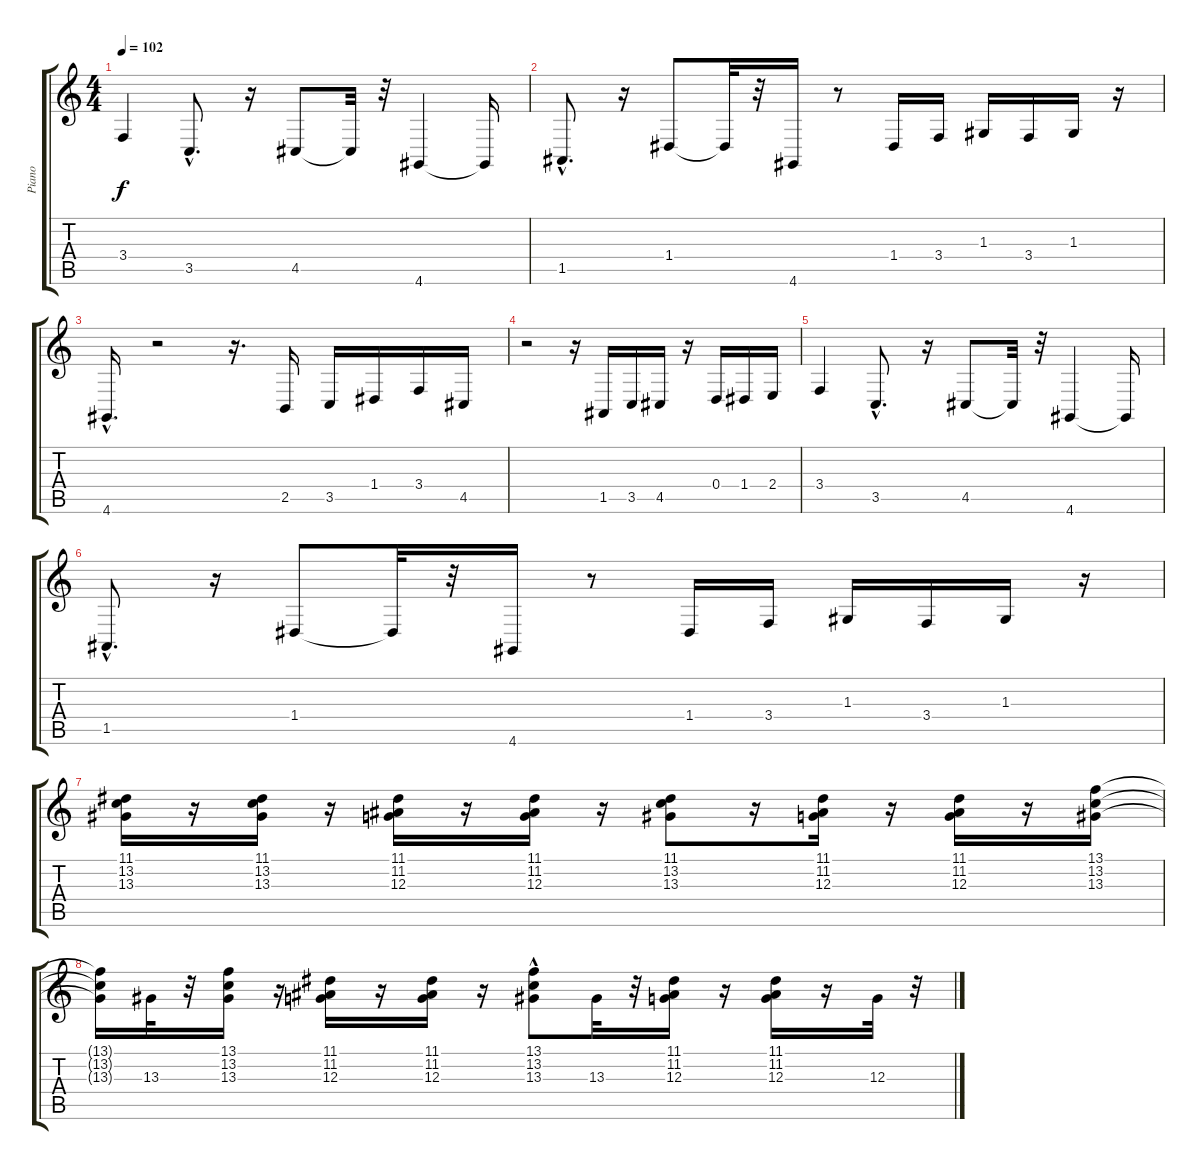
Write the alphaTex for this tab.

\track ("Piano" "Piano") {instrument brightacousticpiano}
\staff {score tabs}
\tuning (E4 B3 G3 D3 A2 E2) {hide}
\ts (4 4)
\tempo 102
\clef g2
\ks c
3.4.4{dy f} 3.5{hac}.8{d} r.16 4.5.8 4.5{t}.32 r.32 4.6.4 4.6{t}.16 |
1.5{hac}.8{d} r.16 1.4.8 1.4{t}.32 r.32 4.6.16 r.8 1.4.16 3.4.16 1.3.16 3.4.16 1.3.16 r.16 |
4.6{hac}.16{d} r.2 r.16{d} 2.5.16 3.5.16 1.4.16 3.4.16 4.5.16 |
r.2 r.16 1.5.16 3.5.16 4.5.16 r.16 0.4.16 1.4.16 2.4.16 |
3.4.4 3.5{hac}.8{d} r.16 4.5.8 4.5{t}.32 r.32 4.6.4 4.6{t}.16 |
1.5{hac}.8{d} r.16 1.4.8 1.4{t}.32 r.32 4.6.16 r.8 1.4.16 3.4.16 1.3.16 3.4.16 1.3.16 r.16 |
(11.1 13.2 13.3).16 r.16 (11.1 13.2 13.3).16 r.16 (11.1 11.2 12.3).16 r.16 (11.1 11.2 12.3).16 r.16 (11.1 13.2 13.3).8 r.16 (11.1 11.2 12.3).16 r.16 (11.1 11.2 12.3).16 r.16 (13.1 13.2 13.3).16 |
(13.1{t} 13.2{t} 13.3{t}).16 13.3.32 r.32 (13.1 13.2 13.3).16 r.16 (11.1 11.2 12.3).16 r.16 (11.1 11.2 12.3).16 r.16 (13.1 13.2 13.3{hac}).8 13.3.32 r.32 (11.1 11.2 12.3).16 r.16 (11.1 11.2 12.3).16 r.16 12.3.32 r.32
